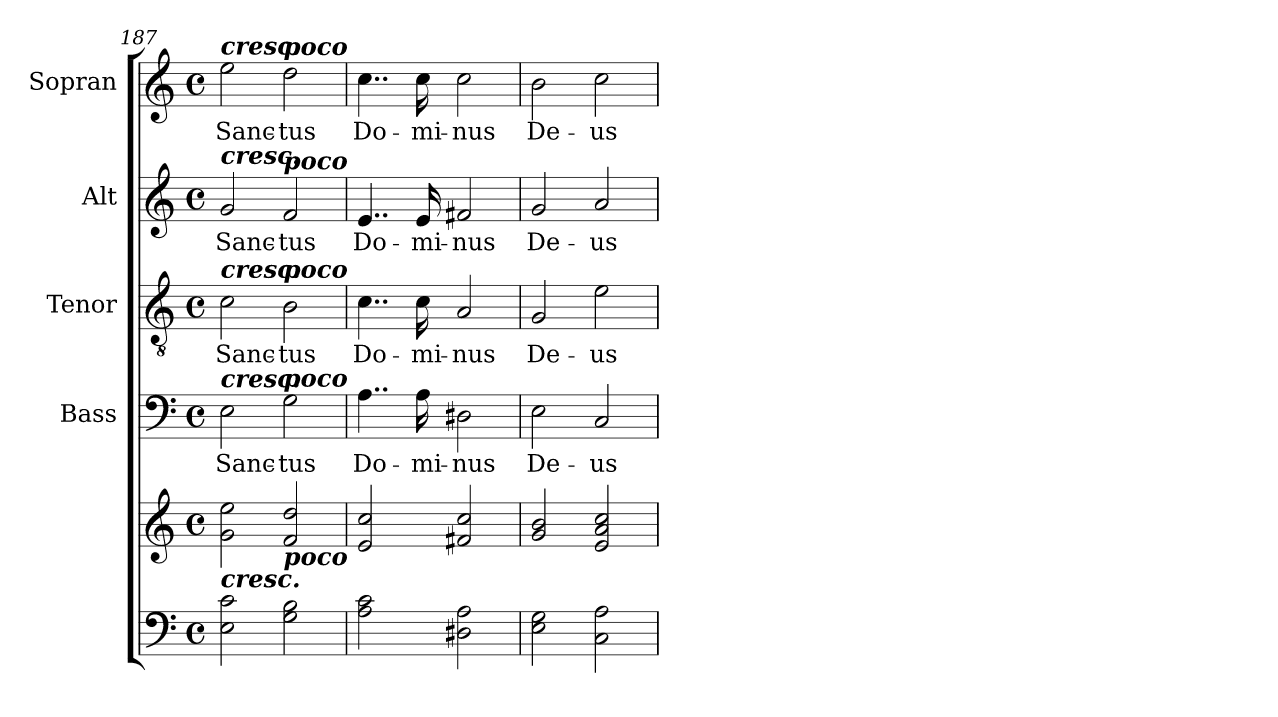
**kern	**kern	**kern	**text	**kern	**text	**kern	**text	**kern	**text
*part5	*part5	*part4	*part4	*part3	*part3	*part2	*part2	*part1	*part1
*staff6	*staff5	*staff4	*staff4	*staff3	*staff3	*staff2	*staff2	*staff1	*staff1
*	*	*I"Bass	*	*I"Tenor	*	*I"Alt	*	*I"Sopran	*
*	*	*I'B.	*	*I'T.	*	*I'A.	*	*I'S.	*
*clefF4	*clefG2	*clefF4	*	*clefGv2	*	*clefG2	*	*clefG2	*
*k[]	*k[]	*k[]	*	*k[]	*	*k[]	*	*k[]	*
*C:	*C:	*C:	*	*C:	*	*C:	*	*C:	*
*M4/4	*M4/4	*M4/4	*	*M4/4	*	*M4/4	*	*M4/4	*
*met(c)	*met(c)	*met(c)	*	*met(c)	*	*met(c)	*	*met(c)	*
=187	=187	=187	=187	=187	=187	=187	=187	=187	=187
!	!	!	!	!	!	!	!	!LO:TX:a:Bi:t=cresc.	!
!	!	!	!	!	!	!LO:TX:a:Bi:t=cresc.	!	!	!
!	!	!	!	!LO:TX:a:Bi:t=cresc.	!	!	!	!	!
!	!	!LO:TX:a:Bi:t=cresc.	!	!	!	!	!	!	!
!	!LO:TX:b:Bi:t=cresc.	!	!	!	!	!	!	!	!
!	!	!	!LO:LY:b	!	!LO:LY:b	!	!LO:LY:b	!	!LO:LY:b
2E\ 2c\	2g\ 2ee\	2E\	Sanc-	2c\	Sanc-	2g/	Sanc-	2ee\	Sanc-
!	!	!	!	!	!	!	!	!LO:TX:a:Bi:t=poco	!
!	!	!	!	!	!	!LO:TX:a:Bi:t=poco	!	!	!
!	!	!	!	!LO:TX:a:Bi:t=poco	!	!	!	!	!
!	!	!LO:TX:a:Bi:t=poco	!	!	!	!	!	!	!
!	!LO:TX:b:Bi:t=poco	!	!	!	!	!	!	!	!
!	!	!	!LO:LY:b	!	!LO:LY:b	!	!LO:LY:b	!	!LO:LY:b
2G\ 2B\	2f/ 2dd/	2G\	-tus	2B\	-tus	2f/	-tus	2dd\	-tus
=188	=188	=188	=188	=188	=188	=188	=188	=188	=188
!	!	!	!LO:LY:b	!	!LO:LY:b	!	!LO:LY:b	!	!LO:LY:b
2A\ 2c\	2e/ 2cc/	4..A\	Do-	4..c\	Do-	4..e/	Do-	4..cc\	Do-
!	!	!	!LO:LY:b	!	!LO:LY:b	!	!LO:LY:b	!	!LO:LY:b
.	.	16A\	-mi-	16c\	-mi-	16e/	-mi-	16cc\	-mi-
!	!	!	!LO:LY:b	!	!LO:LY:b	!	!LO:LY:b	!	!LO:LY:b
2D#X\ 2A\	2f#X/ 2cc/	2D#X\	-nus	2A/	-nus	2f#X/	-nus	2cc\	-nus
=189	=189	=189	=189	=189	=189	=189	=189	=189	=189
!	!	!	!LO:LY:b	!	!LO:LY:b	!	!LO:LY:b	!	!LO:LY:b
2E\ 2G\	2g/ 2b/	2E\	De-	2G/	De-	2g/	De-	2b\	De-
!	!	!	!LO:LY:b	!	!LO:LY:b	!	!LO:LY:b	!	!LO:LY:b
2C\ 2A\	2e/ 2a/ 2cc/	2C/	-us	2e\	-us	2a/	-us	2cc\	-us
=	=	=	=	=	=	=	=	=	=
*-	*-	*-	*-	*-	*-	*-	*-	*-	*-
